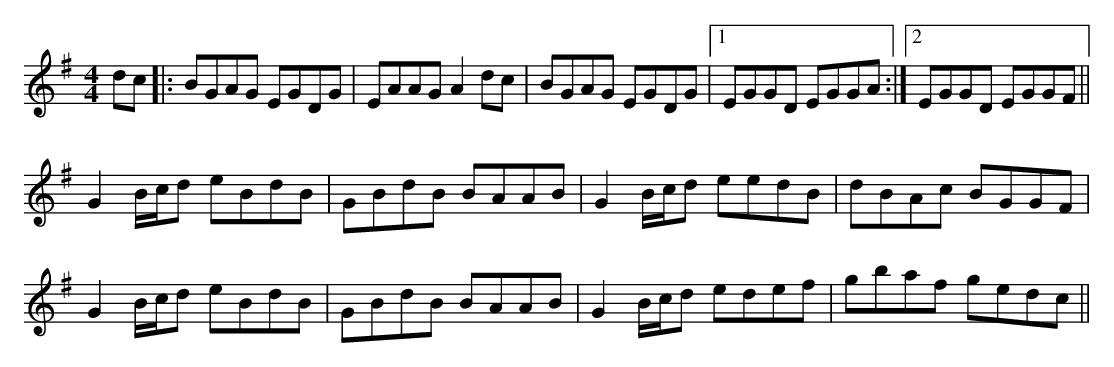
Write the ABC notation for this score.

X:1
M:4/4
K:G
dc|:BGAG EGDG|EAAG A2 dc|BGAG EGDG|1 EGGD EGGA:|2 EGGD EGGF||
G2 B/c/d eBdB|GBdB BAAB|G2 B/c/d eedB|dBAc BGGF|
G2 B/c/d eBdB|GBdB BAAB|G2 B/c/d edef|gbaf gedc||
